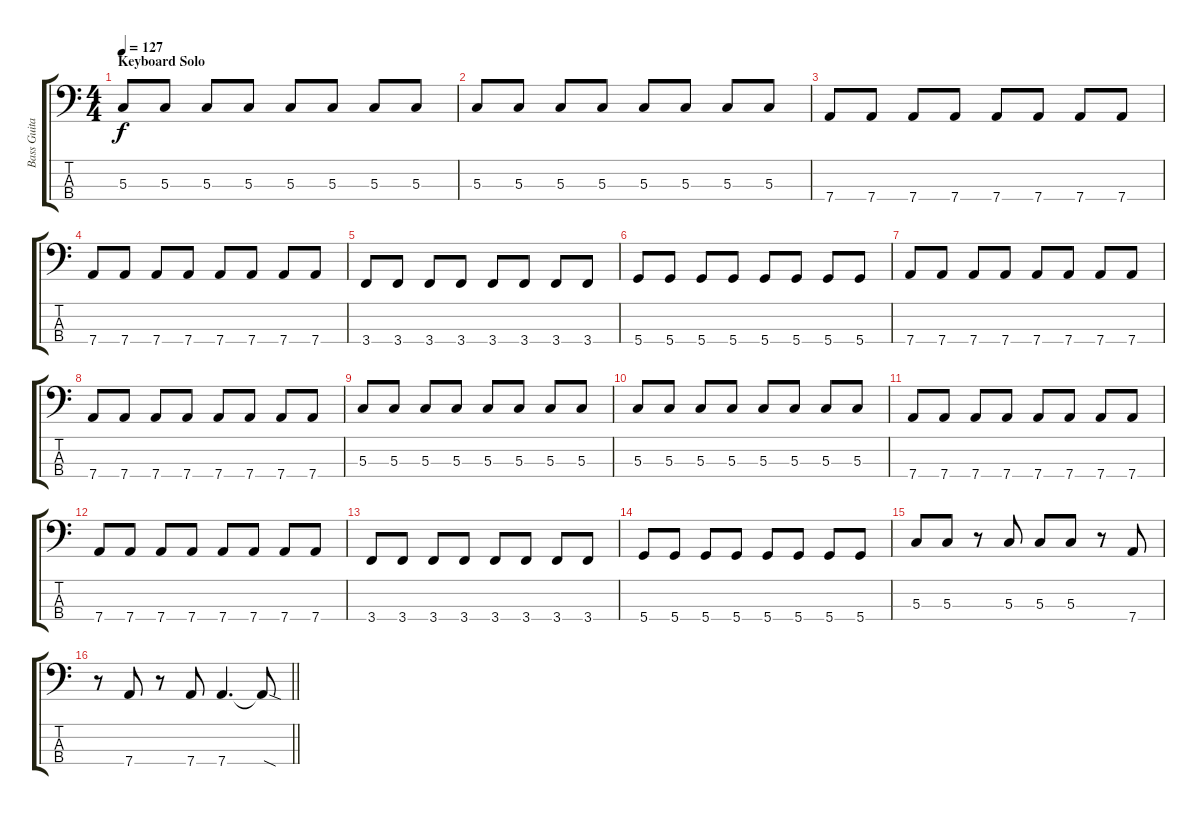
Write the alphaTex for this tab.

\track ("Bass Guitar" "Bass Guita") {instrument electricbassfinger}
\staff {score tabs}
\tuning (F2 C2 G1 D1) {hide}
\ts (4 4)
\section ("" "Keyboard Solo")
\tempo 127
\clef f4
\ks c
5.3.8{dy f} 5.3.8 5.3.8 5.3.8 5.3.8 5.3.8 5.3.8 5.3.8 |
5.3.8 5.3.8 5.3.8 5.3.8 5.3.8 5.3.8 5.3.8 5.3.8 |
7.4.8 7.4.8 7.4.8 7.4.8 7.4.8 7.4.8 7.4.8 7.4.8 |
7.4.8 7.4.8 7.4.8 7.4.8 7.4.8 7.4.8 7.4.8 7.4.8 |
3.4.8 3.4.8 3.4.8 3.4.8 3.4.8 3.4.8 3.4.8 3.4.8 |
5.4.8 5.4.8 5.4.8 5.4.8 5.4.8 5.4.8 5.4.8 5.4.8 |
7.4.8 7.4.8 7.4.8 7.4.8 7.4.8 7.4.8 7.4.8 7.4.8 |
7.4.8 7.4.8 7.4.8 7.4.8 7.4.8 7.4.8 7.4.8 7.4.8 |
5.3.8 5.3.8 5.3.8 5.3.8 5.3.8 5.3.8 5.3.8 5.3.8 |
5.3.8 5.3.8 5.3.8 5.3.8 5.3.8 5.3.8 5.3.8 5.3.8 |
7.4.8 7.4.8 7.4.8 7.4.8 7.4.8 7.4.8 7.4.8 7.4.8 |
7.4.8 7.4.8 7.4.8 7.4.8 7.4.8 7.4.8 7.4.8 7.4.8 |
3.4.8 3.4.8 3.4.8 3.4.8 3.4.8 3.4.8 3.4.8 3.4.8 |
5.4.8 5.4.8 5.4.8 5.4.8 5.4.8 5.4.8 5.4.8 5.4.8 |
5.3.8 5.3.8 r.8 5.3.8 5.3.8 5.3.8 r.8 7.4.8 |
\barLineRight lightlight
r.8 7.4.8 r.8 7.4.8 7.4.4{d} 7.4{sod t}.8
